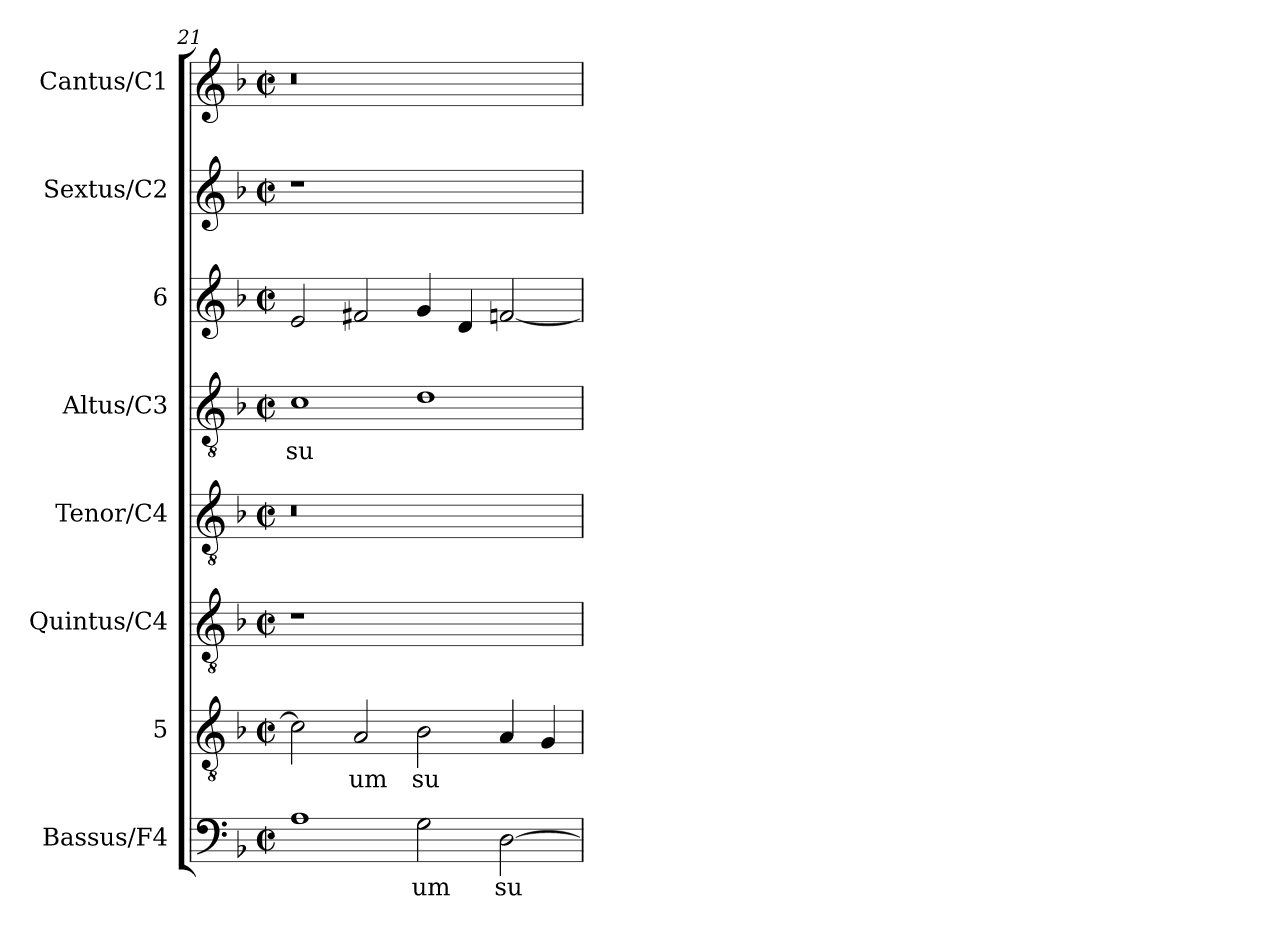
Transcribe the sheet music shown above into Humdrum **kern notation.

**kern	**text	**kern	**text	**kern	**kern	**kern	**text	**kern	**text	**kern	**kern
*part8	*part8	*part7	*part7	*part6	*part5	*part4	*part4	*part3	*part3	*part2	*part1
*staff8	*staff8	*staff7	*staff7	*staff6	*staff5	*staff4	*staff4	*staff3	*staff3	*staff2	*staff1
*I"Bassus/F4	*	*I"5	*	*I"Quintus/C4	*I"Tenor/C4	*I"Altus/C3	*	*I"6	*	*I"Sextus/C2	*I"Cantus/C1
*I'B	*	*	*	*	*I'T	*I'A	*	*	*	*	*I'C
*clefF4	*	*clefGv2	*	*clefGv2	*clefGv2	*clefGv2	*	*clefG2	*	*clefG2	*clefG2
*k[b-]	*	*k[b-]	*	*k[b-]	*k[b-]	*k[b-]	*	*k[b-]	*	*k[b-]	*k[b-]
*F:	*	*F:	*	*F:	*F:	*F:	*	*F:	*	*F:	*F:
*M2/2	*	*M2/2	*	*M2/2	*M2/2	*M2/2	*	*M2/2	*	*M2/2	*M2/2
*met(c|)	*	*met(c|)	*	*met(c|)	*met(c|)	*met(c|)	*	*met(c|)	*	*met(c|)	*met(c|)
=21	=21	=21	=21	=21	=21	=21	=21	=21	=21	=21	=21
!	!LO:LY:b:cj	!	!LO:LY:b:cj	!	!	!	!LO:LY:b:cj	!	!LO:LY:b:cj	!	!
1A	--	2c\]	--	1r	0r	1c	su-	2e/	--	1r	0r
!	!	!	!LO:LY:b:cj	!	!	!	!	!	!LO:LY:b:cj	!	!
.	.	2A/	-um	.	.	.	.	2f#X/	--	.	.
!	!LO:LY:b:cj	!	!LO:LY:b:cj	!	!	!	!LO:LY:b:cj	!	!LO:LY:b:cj	!	!
2G\	-um	2B-\	su-	1ryy	.	1d	--	4g/	--	1ryy	.
!	!	!	!	!	!	!	!	!	!LO:LY:b:cj	!	!
.	.	.	.	.	.	.	.	4d/	--	.	.
!	!LO:LY:b:cj	!	!LO:LY:b:cj	!	!	!	!	!	!LO:LY:b:cj	!	!
[>2D\	su-	4A/	--	.	.	.	.	[<2fn/	--	.	.
!	!	!	!LO:LY:b:cj	!	!	!	!	!	!	!	!
.	.	4G/	--	.	.	.	.	.	.	.	.
=	=	=	=	=	=	=	=	=	=	=	=
*-	*-	*-	*-	*-	*-	*-	*-	*-	*-	*-	*-
